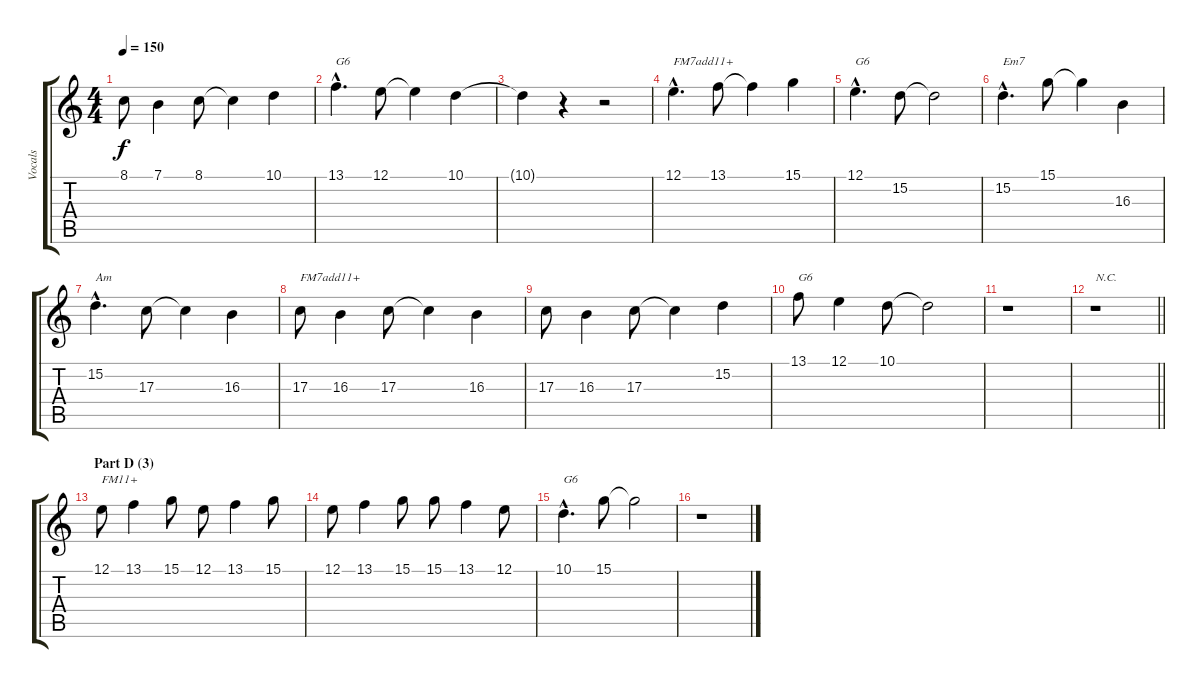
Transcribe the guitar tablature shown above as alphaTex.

\track ("Vocals" "Vocals") {instrument trumpet}
\staff {score tabs}
\tuning (E4 B3 G3 D3 A2 E2) {hide}
\ts (4 4)
\tempo 150
\clef g2
\ks c
8.1.8{dy f} 7.1.4 8.1.8 8.1{t}.4 10.1.4 |
13.1{hac}.4{d txt "G6"} 12.1.8 12.1{t}.4 10.1.4 |
10.1{t}.4 r.4 r.2 |
12.1{hac}.4{d txt "FM7add11+"} 13.1.8 13.1{t}.4 15.1.4 |
12.1{hac}.4{d txt "G6"} 15.2.8 15.2{t}.2 |
15.2{hac}.4{d txt "Em7"} 15.1.8 15.1{t}.4 16.3.4 |
15.2{hac}.4{d txt "Am"} 17.3.8 17.3{t}.4 16.3.4 |
17.3.8{txt "FM7add11+"} 16.3.4 17.3.8 17.3{t}.4 16.3.4 |
17.3.8 16.3.4 17.3.8 17.3{t}.4 15.2.4 |
13.1.8{txt "G6"} 12.1.4 10.1.8 10.1{t}.2 |
r.1 |
\barLineRight lightlight
r.1{txt "N.C."} |
\section ("" "Part D (3)")
12.1.8{txt "FM11+"} 13.1.4 15.1.8 12.1.8 13.1.4 15.1.8 |
12.1.8 13.1.4 15.1.8 15.1.8 13.1.4 12.1.8 |
10.1{hac}.4{d txt "G6"} 15.1.8 15.1{t}.2 |
r.1
